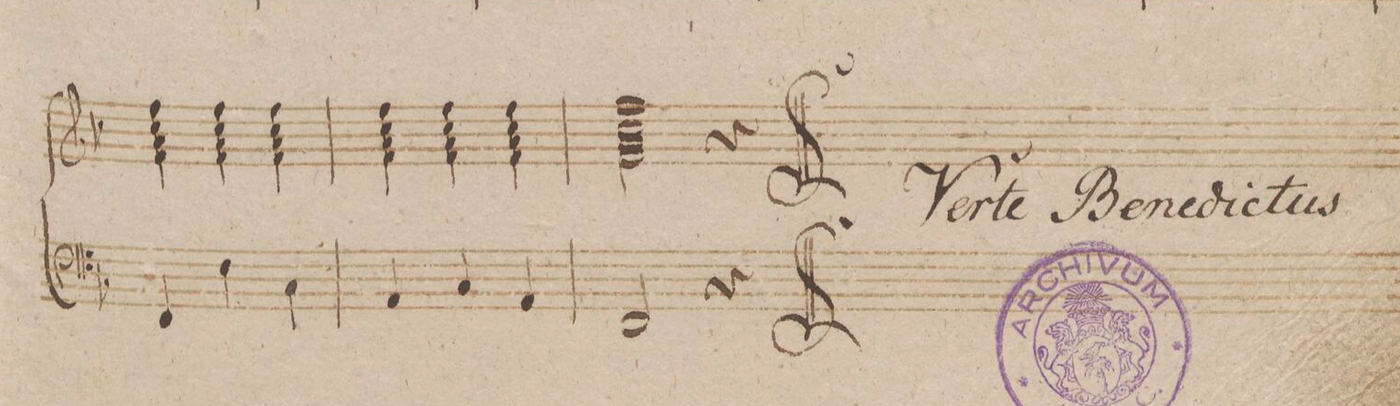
**kern	**dynam
*I"Organo.	*
*clefF4	*
*k[b-]	*
*met(c)	*
*M3/4	*
4FF/	.
4F\	.
4C\	.
=56	=56
4AA/	.
4C/	.
4AA/	.
=57	=57
2FF/	.
4r	.
==	==
*-	*-
